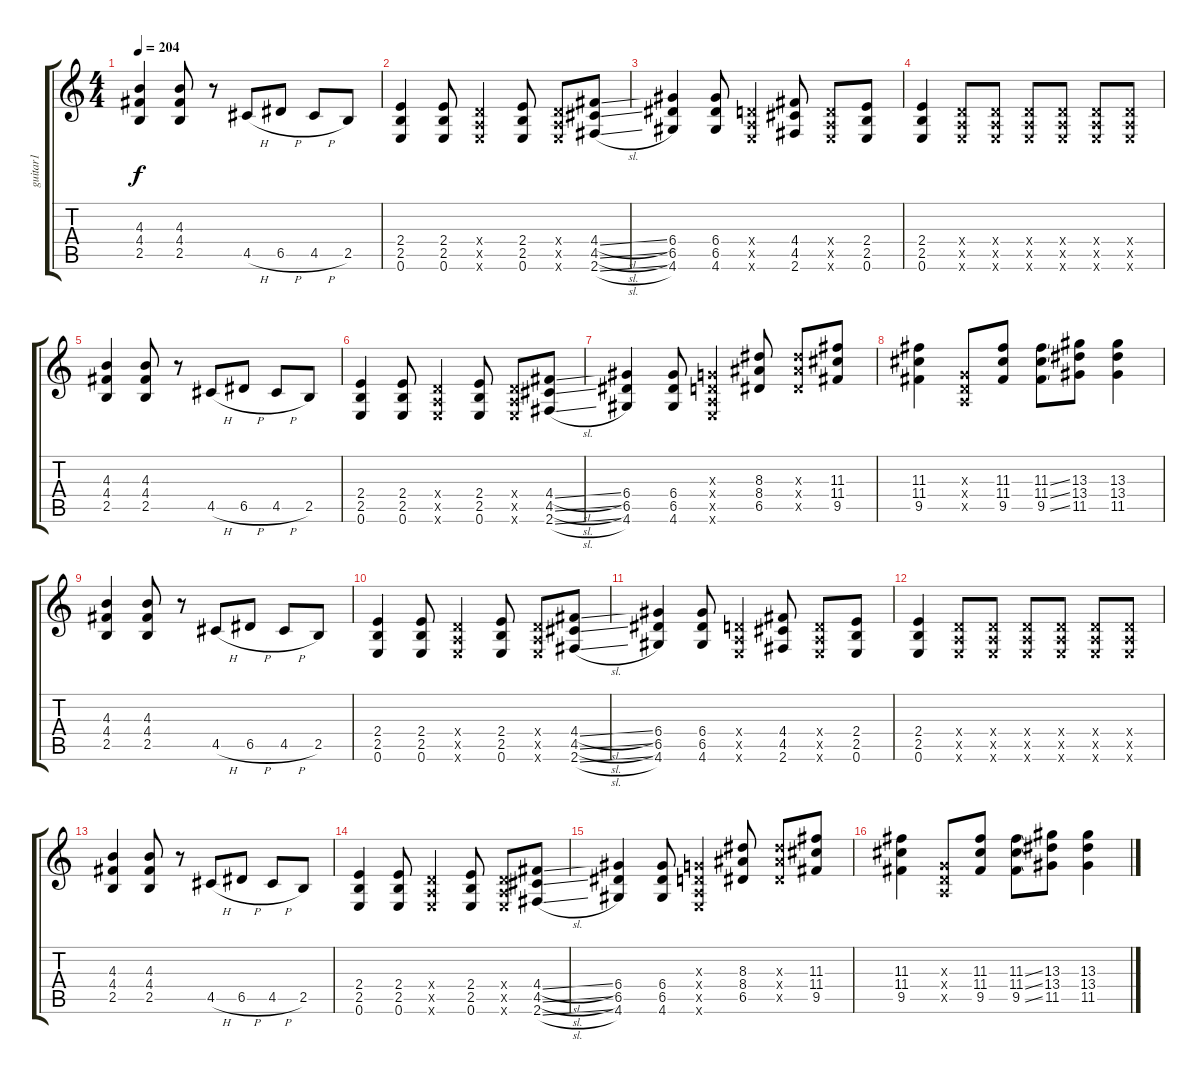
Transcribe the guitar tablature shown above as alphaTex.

\track ("guitar1" "guitar1") {instrument overdrivenguitar}
\staff {score tabs}
\tuning (E4 B3 G3 D3 A2 E2) {hide}
\ts (4 4)
\tempo 204
\clef g2
\ks c
(4.3 4.4 2.5).4{dy f} (4.3 4.4 2.5).8 r.8 4.5{h}.8 6.5{h}.8 4.5{h}.8 2.5.8 |
(2.4 2.5 0.6).4 (2.4 2.5 0.6).8 (0.4{x} 0.5{x} 0.6{x}).4 (2.4 2.5 0.6).8 (0.4{x} 0.5{x} 0.6{x}).8 (4.4{sl} 4.5{sl} 2.6{sl}).8 |
(6.4 6.5 4.6).4 (6.4 6.5 4.6).8 (0.4{x} 0.5{x} 0.6{x}).4 (4.4 4.5 2.6).8 (0.4{x} 0.5{x} 0.6{x}).8 (2.4 2.5 0.6).8 |
(2.4 2.5 0.6).4 (0.4{x} 0.5{x} 0.6{x}).8 (0.4{x} 0.5{x} 0.6{x}).8 (0.4{x} 0.5{x} 0.6{x}).8 (0.4{x} 0.5{x} 0.6{x}).8 (0.4{x} 0.5{x} 0.6{x}).8 (0.4{x} 0.5{x} 0.6{x}).8 |
(4.3 4.4 2.5).4 (4.3 4.4 2.5).8 r.8 4.5{h}.8 6.5{h}.8 4.5{h}.8 2.5.8 |
(2.4 2.5 0.6).4 (2.4 2.5 0.6).8 (0.4{x} 0.5{x} 0.6{x}).4 (2.4 2.5 0.6).8 (0.4{x} 0.5{x} 0.6{x}).8 (4.4{sl} 4.5{sl} 2.6{sl}).8 |
(6.4 6.5 4.6).4 (6.4 6.5 4.6).8 (0.3{x} 0.4{x} 0.5{x} 0.6{x}).4 (8.3 8.4 6.5).8 (8.3{x} 8.4{x} 6.5{x}).8 (11.3 11.4 9.5).8 |
(11.3 11.4 9.5).4 (0.3{x} 0.4{x} 0.5{x}).8 (11.3 11.4 9.5).8 (11.3{ss} 11.4{ss} 9.5{ss}).8 (13.3 13.4 11.5).8 (13.3 13.4 11.5).4 |
(4.3 4.4 2.5).4 (4.3 4.4 2.5).8 r.8 4.5{h}.8 6.5{h}.8 4.5{h}.8 2.5.8 |
(2.4 2.5 0.6).4 (2.4 2.5 0.6).8 (0.4{x} 0.5{x} 0.6{x}).4 (2.4 2.5 0.6).8 (0.4{x} 0.5{x} 0.6{x}).8 (4.4{sl} 4.5{sl} 2.6{sl}).8 |
(6.4 6.5 4.6).4 (6.4 6.5 4.6).8 (0.4{x} 0.5{x} 0.6{x}).4 (4.4 4.5 2.6).8 (0.4{x} 0.5{x} 0.6{x}).8 (2.4 2.5 0.6).8 |
(2.4 2.5 0.6).4 (0.4{x} 0.5{x} 0.6{x}).8 (0.4{x} 0.5{x} 0.6{x}).8 (0.4{x} 0.5{x} 0.6{x}).8 (0.4{x} 0.5{x} 0.6{x}).8 (0.4{x} 0.5{x} 0.6{x}).8 (0.4{x} 0.5{x} 0.6{x}).8 |
(4.3 4.4 2.5).4 (4.3 4.4 2.5).8 r.8 4.5{h}.8 6.5{h}.8 4.5{h}.8 2.5.8 |
(2.4 2.5 0.6).4 (2.4 2.5 0.6).8 (0.4{x} 0.5{x} 0.6{x}).4 (2.4 2.5 0.6).8 (0.4{x} 0.5{x} 0.6{x}).8 (4.4{sl} 4.5{sl} 2.6{sl}).8 |
(6.4 6.5 4.6).4 (6.4 6.5 4.6).8 (0.3{x} 0.4{x} 0.5{x} 0.6{x}).4 (8.3 8.4 6.5).8 (8.3{x} 8.4{x} 6.5{x}).8 (11.3 11.4 9.5).8 |
(11.3 11.4 9.5).4 (0.3{x} 0.4{x} 0.5{x}).8 (11.3 11.4 9.5).8 (11.3{ss} 11.4{ss} 9.5{ss}).8 (13.3 13.4 11.5).8 (13.3 13.4 11.5).4
